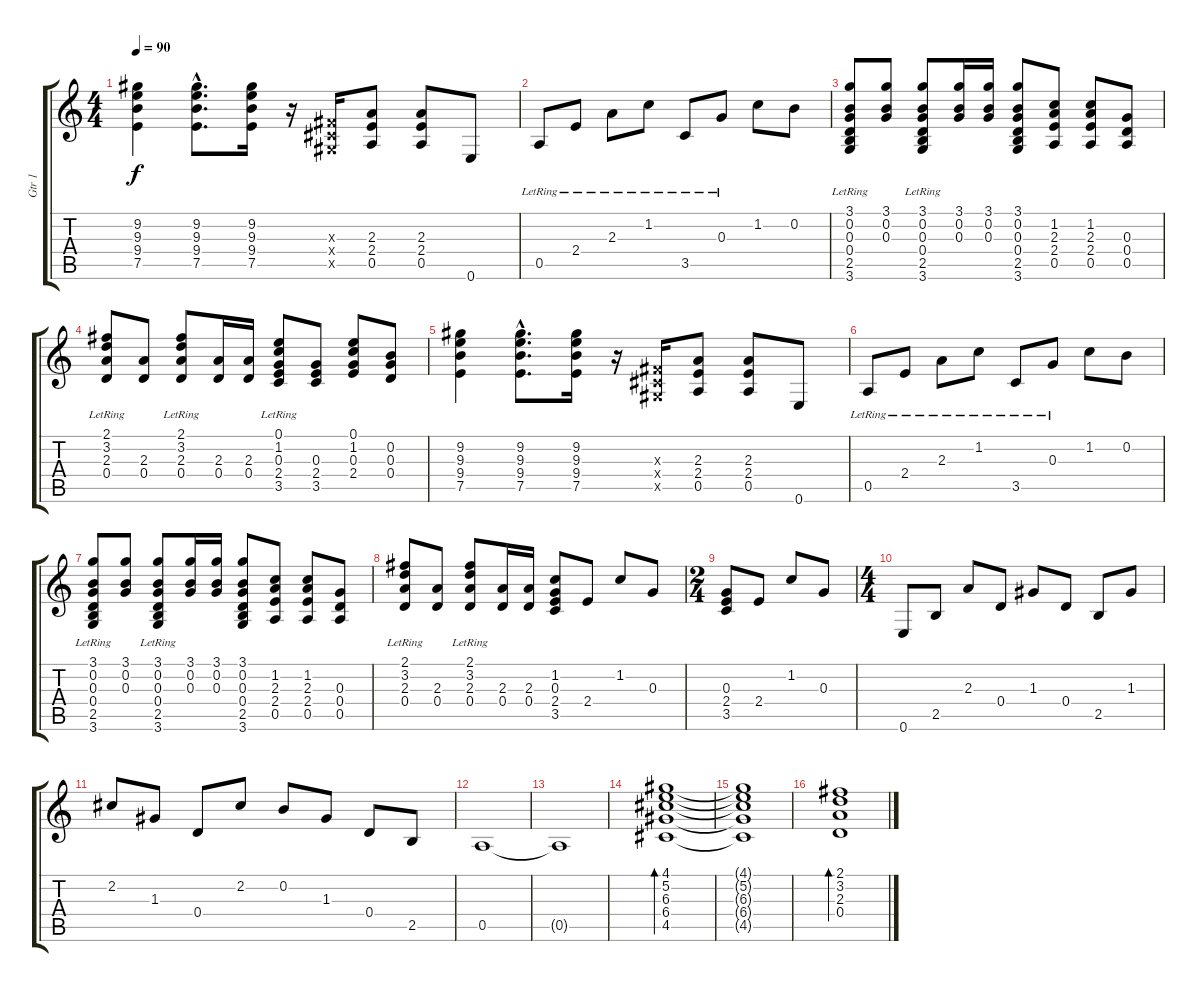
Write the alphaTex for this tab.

\track ("Gtr 1" "Gtr 1") {instrument overdrivenguitar}
\staff {score tabs}
\tuning (E4 B3 G3 D3 A2 E2) {hide}
\ts (4 4)
\tempo 90
\clef g2
\ks c
(9.2 9.3 9.4 7.5).4{dy f instrument overdrivenguitar} (9.2{hac} 9.3{hac} 9.4{hac} 7.5{hac}).8{d} (9.2 9.3 9.4 7.5).16 r.16 (-1.3{x} -1.4{x} -1.5{x}).16 (2.3 2.4 0.5).8 (2.3 2.4 0.5).8 0.6.8 |
0.5{lr}.8 2.4{lr}.8 2.3{lr}.8 1.2{lr}.8 3.5{lr}.8 0.3{lr}.8 1.2.8 0.2.8 |
(3.1 0.2 0.3 0.4{lr} 2.5{lr} 3.6{lr}).8 (3.1 0.2 0.3).8 (3.1 0.2 0.3 0.4{lr} 2.5{lr} 3.6{lr}).8 (3.1 0.2 0.3).16 (3.1 0.2 0.3).16 (3.1 0.2 0.3 0.4 2.5 3.6).8 (1.2 2.3 2.4 0.5).8 (1.2 2.3 2.4 0.5).8 (0.3 0.4 0.5).8 |
(2.1{lr} 3.2{lr} 2.3 0.4).8 (2.3 0.4).8 (2.1{lr} 3.2{lr} 2.3 0.4).8 (2.3 0.4).16 (2.3 0.4).16 (0.1{lr} 1.2{lr} 0.3 2.4 3.5).8 (0.3 2.4 3.5).8 (0.1 1.2 0.3 2.4).8 (0.2 0.3 0.4).8 |
(9.2 9.3 9.4 7.5).4 (9.2{hac} 9.3{hac} 9.4{hac} 7.5{hac}).8{d} (9.2 9.3 9.4 7.5).16 r.16 (-1.3{x} -1.4{x} -1.5{x}).16 (2.3 2.4 0.5).8 (2.3 2.4 0.5).8 0.6.8 |
0.5{lr}.8 2.4{lr}.8 2.3{lr}.8 1.2{lr}.8 3.5{lr}.8 0.3{lr}.8 1.2.8 0.2.8 |
(3.1 0.2 0.3 0.4{lr} 2.5{lr} 3.6{lr}).8 (3.1 0.2 0.3).8 (3.1 0.2 0.3 0.4{lr} 2.5{lr} 3.6{lr}).8 (3.1 0.2 0.3).16 (3.1 0.2 0.3).16 (3.1 0.2 0.3 0.4 2.5 3.6).8 (1.2 2.3 2.4 0.5).8 (1.2 2.3 2.4 0.5).8 (0.3 0.4 0.5).8 |
(2.1{lr} 3.2{lr} 2.3 0.4).8 (2.3 0.4).8 (2.1 3.2{lr} 2.3 0.4).8 (2.3 0.4).16 (2.3 0.4).16 (1.2 0.3 2.4 3.5).8 2.4.8 1.2.8 0.3.8 |
\ts (2 4)
(0.3 2.4 3.5).8 2.4.8 1.2.8 0.3.8 |
\ts (4 4)
0.6.8 2.5.8 2.3.8 0.4.8 1.3.8 0.4.8 2.5.8 1.3.8 |
2.2.8 1.3.8 0.4.8 2.2.8 0.2.8 1.3.8 0.4.8 2.5.8 |
0.5.1 |
0.5{t}.1 |
(4.1 5.2 6.3 6.4 4.5).1{bd 120} |
(4.1{t} 5.2{t} 6.3{t} 6.4{t} 4.5{t}).1 |
(2.1 3.2 2.3 0.4).1{bd 120}
